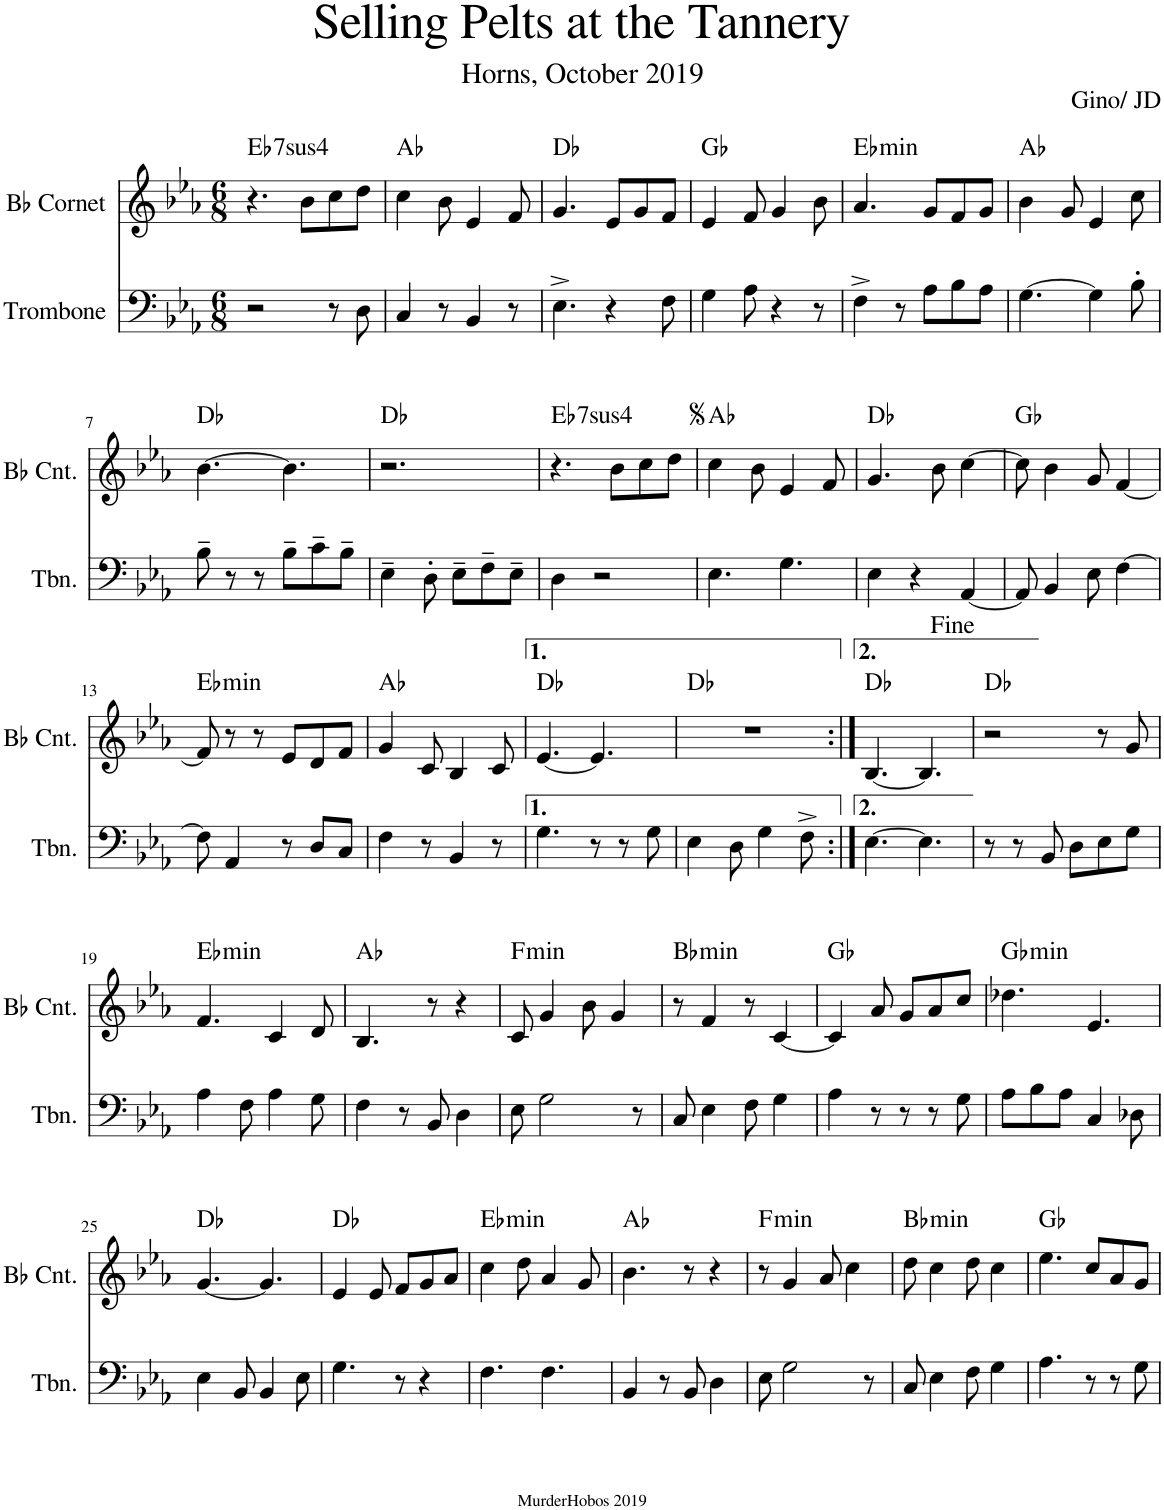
**kern	**kern	**harte
*part2	*part1	*part1
*staff2	*staff1	*
*I"Trombone	*I"Bb Cornet	*
*I'Tbn.	*I'Bb Cnt.	*
*clefF4	*clefG2	*
*	*ITrd1c2	*
*k[b-e-a-]	*k[b-e-a-]	*
*M6/8	*M6/8	*
=1	=1	=1
!	!	!LO:H:kt=74
2r	4.r	Eb:sus4(7)
.	8b-\L	.
8r	8cc\	.
8D\	8dd\J	.
=2	=2	=2
4C/	4cc\	Ab:maj
8r	8b-\	.
4BB-/	4e-/	.
8r	8f/	.
=3	=3	=3
4.E-^\	4.g/	Db:maj
4r	8e-/L	.
.	8g/	.
8F\	8f/J	.
=4	=4	=4
4G\	4e-/	Gb:maj
8A-\	8f/	.
4r	4g/	.
8r	8b-\	.
=5	=5	=5
!	!	!LO:H:kt=min
4F^\	4.a-/	Eb:min
8r	.	.
8A-\L	8g/L	.
8B-\	8f/	.
8A-\J	8g/J	.
=6	=6	=6
[4.G\	4b-\	Ab:maj
.	8g/	.
4G\]	4e-/	.
8B-'\	8cc\	.
!!LO:LB:g=z
=7	=7	=7
8B-~\	[4.b-\	Db:maj
8r	.	.
8r	.	.
8B-~\L	4.b-\]	.
8c~\	.	.
8B-~\J	.	.
=8	=8	=8
4E-~\	2.r	Db:maj
8D'\	.	.
8E-~\L	.	.
8F~\	.	.
8E-~\J	.	.
=9	=9	=9
!	!	!LO:H:kt=74
4D\	4.r	Eb:sus4(7)
2r	.	.
.	8b-\L	.
.	8cc\	.
.	8dd\J	.
=10	=10	=10
4.E-\	4cc\	Ab:maj
.	8b-\	.
4.G\	4e-/	.
.	8f/	.
=11	=11	=11
4E-\	4.g/	Db:maj
4r	.	.
.	8b-\	.
[4AA-/	[4cc\	.
=12	=12	=12
8AA-/]	8cc\]	Gb:maj
4BB-/	4b-\	.
8E-\	8g/	.
[4F\	[4f/	.
!!LO:LB:g=z
=13	=13	=13
!	!	!LO:H:kt=min
8F\]	8f/]	Eb:min
4AA-/	8r	.
.	8r	.
8r	8e-/L	.
8D/L	8d/	.
8C/J	8f/J	.
=14	=14	=14
4F\	4g/	Ab:maj
8r	8c/	.
4BB-/	4B-/	.
8r	8c/	.
=15	=15	=15
4.G\	[4.e-/	Db:maj
8r	4.e-/]	.
8r	.	.
8G\	.	.
=16	=16	=16
4E-\	2.r	Db:maj
8D\	.	.
4G\	.	.
8F^\	.	.
=17:|!	=17:|!	=17:|!
[4.E-\	[4.B-/	Db:maj
4.E-\]	4.B-/]	.
=18	=18	=18
8r	2r	Db:maj
8r	.	.
8BB-/	.	.
8D\L	.	.
8E-\	8r	.
8G\J	8g/	.
!!LO:LB:g=z
=19	=19	=19
!	!	!LO:H:kt=min
4A-\	4.f/	Eb:min
8F\	.	.
4A-\	4c/	.
8G\	8d/	.
=20	=20	=20
4F\	4.B-/	Ab:maj
8r	.	.
8BB-/	8r	.
4D\	4r	.
=21	=21	=21
!	!	!LO:H:kt=min
8E-\	8c/	F:min
2G\	4g/	.
.	8b-\	.
.	4g/	.
8r	.	.
=22	=22	=22
!	!	!LO:H:kt=min
8C/	8r	Bb:min
4E-\	4f/	.
8F\	8r	.
4G\	[4c/	.
=23	=23	=23
4A-\	4c/]	Gb:maj
8r	8a-/	.
8r	8g/L	.
8r	8a-/	.
8G\	8cc/J	.
=24	=24	=24
!	!	!LO:H:kt=min
8A-\L	4.dd-X\	Gb:min
8B-\	.	.
8A-\J	.	.
4C/	4.e-/	.
8D-X\	.	.
!!LO:LB:g=z
=25	=25	=25
4E-\	[4.g/	Db:maj
8BB-/	.	.
4BB-/	4.g/]	.
8E-\	.	.
=26	=26	=26
4.G\	4e-/	Db:maj
.	8e-/	.
8r	8f/L	.
4r	8g/	.
.	8a-/J	.
=27	=27	=27
!	!	!LO:H:kt=min
4.F\	4cc\	Eb:min
.	8dd\	.
4.F\	4a-/	.
.	8g/	.
=28	=28	=28
4BB-/	4.b-\	Ab:maj
8r	.	.
8BB-/	8r	.
4D\	4r	.
=29	=29	=29
!	!	!LO:H:kt=min
8E-\	8r	F:min
2G\	4g/	.
.	8a-/	.
.	4cc\	.
8r	.	.
=30	=30	=30
!	!	!LO:H:kt=min
8C/	8dd\	Bb:min
4E-\	4cc\	.
8F\	8dd\	.
4G\	4cc\	.
=31	=31	=31
4.A-\	4.ee-\	Gb:maj
8r	8cc/L	.
8r	8a-/	.
8G\	8g/J	.
=	=	=
*-	*-	*-
